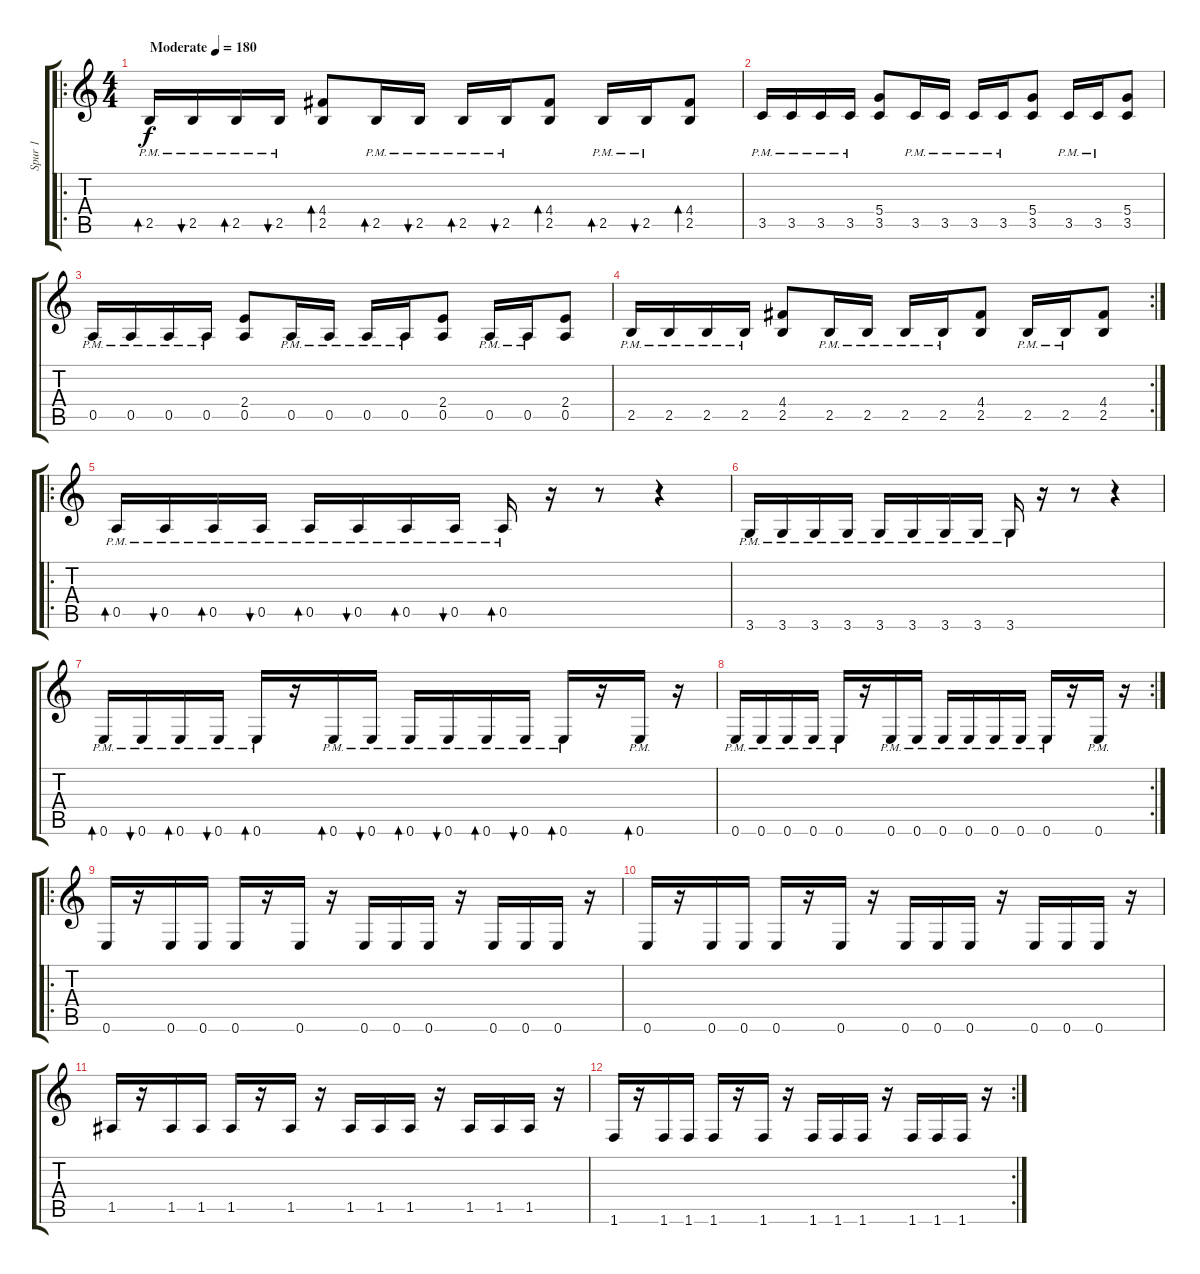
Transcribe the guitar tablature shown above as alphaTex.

\track ("Spur 1" "Spur 1") {instrument distortionguitar}
\staff {score tabs}
\tuning (E4 B3 G3 D3 A2 E2) {hide}
\ro
\ts (4 4)
\tempo (180 "Moderate")
\clef g2
\ks c
2.5{pm}.16{bd 60 dy f instrument distortionguitar} 2.5{pm}.16{bu 60} 2.5{pm}.16{bd 60} 2.5{pm}.16{bu 60} (4.4 2.5).8{bd 60} 2.5{pm}.16{bd 60} 2.5{pm}.16{bu 60} 2.5{pm}.16{bd 60} 2.5{pm}.16{bu 60} (4.4 2.5).8{bd 60} 2.5{pm}.16{bd 60} 2.5{pm}.16{bu 60} (4.4 2.5).8{bd 60} |
3.5{pm}.16 3.5{pm}.16 3.5{pm}.16 3.5{pm}.16 (5.4 3.5).8 3.5{pm}.16 3.5{pm}.16 3.5{pm}.16 3.5{pm}.16 (5.4 3.5).8 3.5{pm}.16 3.5{pm}.16 (5.4 3.5).8 |
0.5{pm}.16 0.5{pm}.16 0.5{pm}.16 0.5{pm}.16 (2.4 0.5).8 0.5{pm}.16 0.5{pm}.16 0.5{pm}.16 0.5{pm}.16 (2.4 0.5).8 0.5{pm}.16 0.5{pm}.16 (2.4 0.5).8 |
\rc 2
2.5{pm}.16 2.5{pm}.16 2.5{pm}.16 2.5{pm}.16 (4.4 2.5).8 2.5{pm}.16 2.5{pm}.16 2.5{pm}.16 2.5{pm}.16 (4.4 2.5).8 2.5{pm}.16 2.5{pm}.16 (4.4 2.5).8 |
\ro
0.5{pm}.16{bd 60} 0.5{pm}.16{bu 60} 0.5{pm}.16{bd 60} 0.5{pm}.16{bu 60} 0.5{pm}.16{bd 60} 0.5{pm}.16{bu 60} 0.5{pm}.16{bd 60} 0.5{pm}.16{bu 60} 0.5{pm}.16{bd 60} r.16 r.8 r.4 |
3.6{pm}.16 3.6{pm}.16 3.6{pm}.16 3.6{pm}.16 3.6{pm}.16 3.6{pm}.16 3.6{pm}.16 3.6{pm}.16 3.6{pm}.16 r.16 r.8 r.4 |
0.6{pm}.16{bd 60} 0.6{pm}.16{bu 60} 0.6{pm}.16{bd 60} 0.6{pm}.16{bu 60} 0.6{pm}.16{bd 60} r.16 0.6{pm}.16{bd 60} 0.6{pm}.16{bu 60} 0.6{pm}.16{bd 60} 0.6{pm}.16{bu 60} 0.6{pm}.16{bd 60} 0.6{pm}.16{bu 60} 0.6{pm}.16{bd 60} r.16 0.6{pm}.16{bd 60} r.16 |
\rc 2
0.6{pm}.16 0.6{pm}.16 0.6{pm}.16 0.6{pm}.16 0.6{pm}.16 r.16 0.6{pm}.16 0.6{pm}.16 0.6{pm}.16 0.6{pm}.16 0.6{pm}.16 0.6{pm}.16 0.6{pm}.16 r.16 0.6{pm}.16 r.16 |
\ro
0.6.16 r.16 0.6.16 0.6.16 0.6.16 r.16 0.6.16 r.16 0.6.16 0.6.16 0.6.16 r.16 0.6.16 0.6.16 0.6.16 r.16 |
0.6.16 r.16 0.6.16 0.6.16 0.6.16 r.16 0.6.16 r.16 0.6.16 0.6.16 0.6.16 r.16 0.6.16 0.6.16 0.6.16 r.16 |
1.5.16 r.16 1.5.16 1.5.16 1.5.16 r.16 1.5.16 r.16 1.5.16 1.5.16 1.5.16 r.16 1.5.16 1.5.16 1.5.16 r.16 |
\rc 2
1.6.16 r.16 1.6.16 1.6.16 1.6.16 r.16 1.6.16 r.16 1.6.16 1.6.16 1.6.16 r.16 1.6.16 1.6.16 1.6.16 r.16
